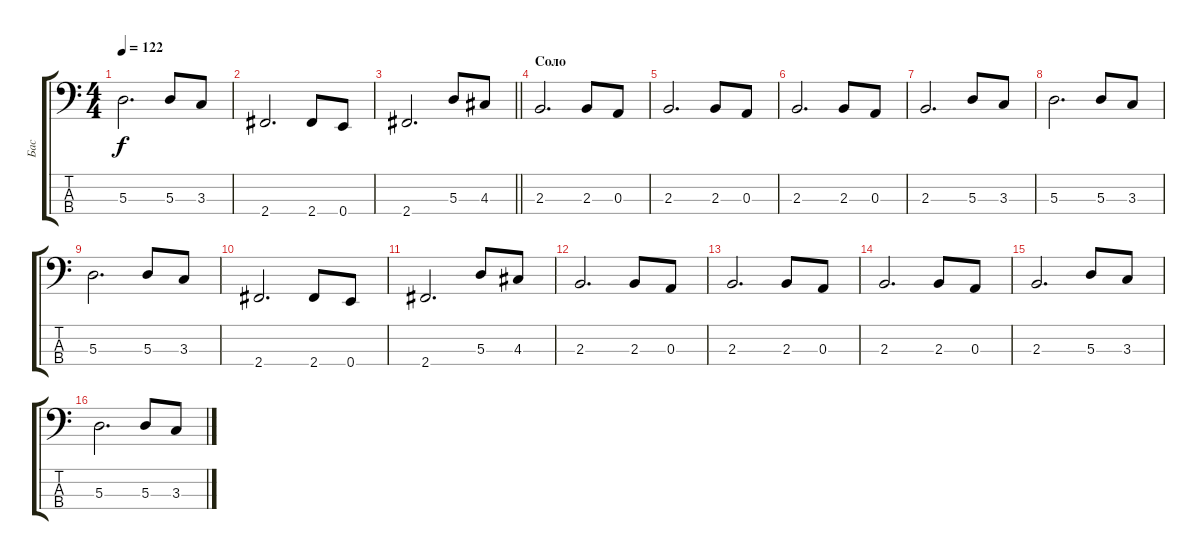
\track ("Бас" "Бас") {instrument electricbassfinger}
\staff {score tabs}
\tuning (G2 D2 A1 E1) {hide}
\ts (4 4)
\tempo 122
\clef f4
\ks c
5.3.2{d dy f} 5.3.8 3.3.8 |
2.4.2{d} 2.4.8 0.4.8 |
\barLineRight lightlight
2.4.2{d} 5.3.8 4.3.8 |
\section ("" "Соло")
2.3.2{d} 2.3.8 0.3.8 |
2.3.2{d} 2.3.8 0.3.8 |
2.3.2{d} 2.3.8 0.3.8 |
2.3.2{d} 5.3.8 3.3.8 |
5.3.2{d} 5.3.8 3.3.8 |
5.3.2{d} 5.3.8 3.3.8 |
2.4.2{d} 2.4.8 0.4.8 |
2.4.2{d} 5.3.8 4.3.8 |
2.3.2{d} 2.3.8 0.3.8 |
2.3.2{d} 2.3.8 0.3.8 |
2.3.2{d} 2.3.8 0.3.8 |
2.3.2{d} 5.3.8 3.3.8 |
5.3.2{d} 5.3.8 3.3.8
